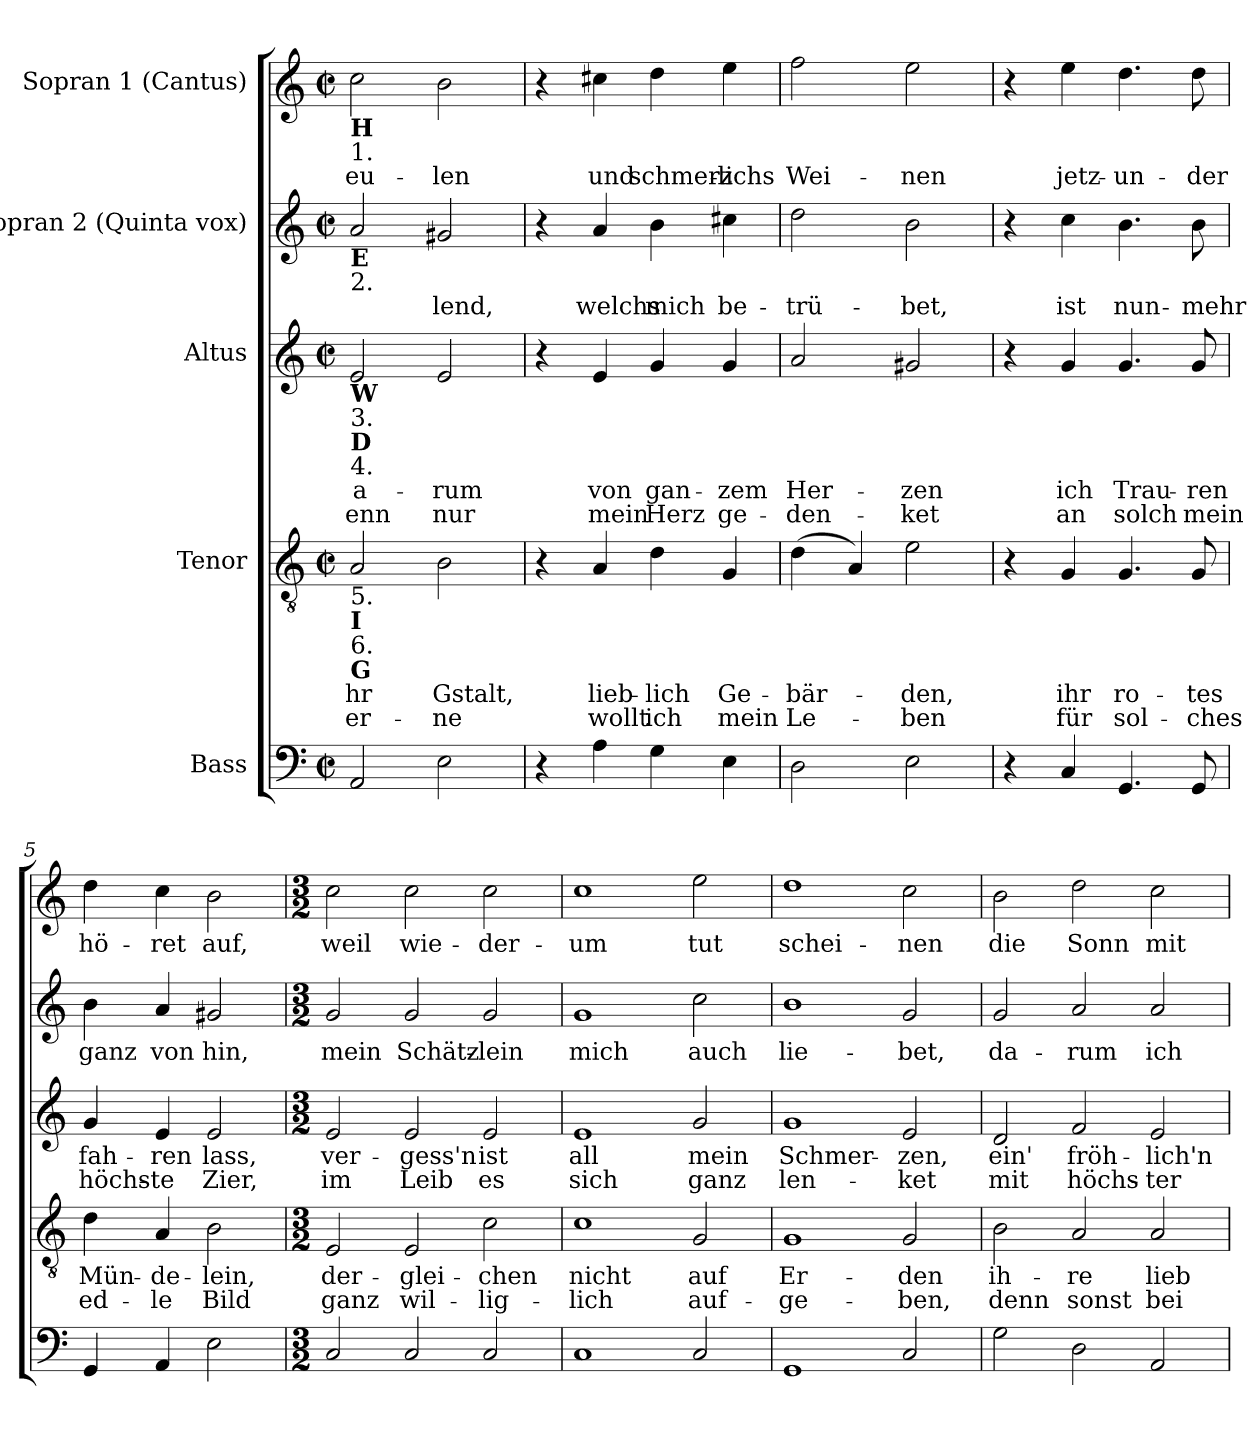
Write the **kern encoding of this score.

**kern	**kern	**text	**text	**kern	**text	**text	**kern	**text	**kern	**text
*part5	*part4	*part4	*part4	*part3	*part3	*part3	*part2	*part2	*part1	*part1
*staff5	*staff4	*staff4	*staff4	*staff3	*staff3	*staff3	*staff2	*staff2	*staff1	*staff1
*I"Bass	*I"Tenor	*	*	*I"Altus	*	*	*I"Sopran 2 (Quinta vox)	*	*I"Sopran 1 (Cantus)	*
*clefF4	*clefGv2	*	*	*clefG2	*	*	*clefG2	*	*clefG2	*
*k[]	*k[]	*	*	*k[]	*	*	*k[]	*	*k[]	*
*M2/2	*M2/2	*	*	*M2/2	*	*	*M2/2	*	*M2/2	*
*met(c|)	*met(c|)	*	*	*met(c|)	*	*	*met(c|)	*	*met(c|)	*
*MM132	*MM132	*	*	*MM132	*	*	*MM132	*	*MM132	*
=1	=1	=1	=1	=1	=1	=1	=1	=1	=1	=1
!	!	!	!	!	!	!	!	!	!LO:TX:b:B:t=H	!
!	!	!	!	!	!	!	!	!	!LO:TX:b:t=1.	!
!	!	!	!	!	!	!	!LO:TX:b:B:t=E	!	!	!
!	!	!	!	!	!	!	!LO:TX:b:t=2.	!	!	!
!	!	!	!	!LO:TX:b:B:t=W	!	!	!	!	!	!
!	!	!	!	!LO:TX:b:t=3.	!	!	!	!	!	!
!	!	!	!	!LO:TX:b:B:t=D	!	!	!	!	!	!
!	!	!	!	!LO:TX:b:t=4.	!	!	!	!	!	!
!	!LO:TX:b:t=5.	!	!	!	!	!	!	!	!	!
!	!LO:TX:b:B:t=I	!	!	!	!	!	!	!	!	!
!	!LO:TX:b:t=6.	!	!	!	!	!	!	!	!	!
!	!LO:TX:b:B:t=G	!	!	!	!	!	!	!	!	!
2AA/	2A/	hr	er-	2e/	a-	enn	2a/	-	2cc\	eu-
2E\	2B\	Gstalt,	-ne	2e/	-rum	nur	2g#X/	-lend,	2b\	-len
=2	=2	=2	=2	=2	=2	=2	=2	=2	=2	=2
4r	4r	.	.	4r	.	.	4r	.	4r	.
4A\	4A/	lieb-	wollt	4e/	von	mein	4a/	welchs	4cc#X\	und
4G\	4d\	-lich	ich	4g/	gan-	Herz	4b\	mich	4dd\	schmerz-
4E\	4G/	Ge-	mein	4g/	-zem	ge-	4cc#X\	be-	4ee\	-lichs
=3	=3	=3	=3	=3	=3	=3	=3	=3	=3	=3
2D\	(4d\	-bär-	Le-	2a/	Her-	-den-	2dd\	-trü-	2ff\	Wei-
.	4A/)	.	.	.	.	.	.	.	.	.
2E\	2e\	-den,	-ben	2g#X/	-zen	-ket	2b\	-bet,	2ee\	-nen
=4	=4	=4	=4	=4	=4	=4	=4	=4	=4	=4
4r	4r	.	.	4r	.	.	4r	.	4r	.
4C/	4G/	ihr	für	4g/	ich	an	4cc\	ist	4ee\	jetz-
4.GG/	4.G/	ro-	sol-	4.g/	Trau-	solch	4.b\	nun-	4.dd\	-un-
8GG/	8G/	-tes	-ches	8g/	-ren	mein	8b\	-mehr	8dd\	-der
=5	=5	=5	=5	=5	=5	=5	=5	=5	=5	=5
4GG/	4d\	Mün-	ed-	4g/	fah-	höchs-	4b\	ganz	4dd\	hö-
4AA/	4A/	-de-	-le	4e/	-ren	-te	4a/	von	4cc\	-ret
2E\	2B\	-lein,	Bild	2e/	lass,	Zier,	2g#X/	hin,	2b\	auf,
!!LO:LB:g=z
=6	=6	=6	=6	=6	=6	=6	=6	=6	=6	=6
*M3/2	*M3/2	*	*	*M3/2	*	*	*M3/2	*	*M3/2	*
2C/	2E/	der-	ganz	2e/	ver-	im	2g/	mein	2cc\	weil
2C/	2E/	-glei-	wil-	2e/	-gess'n	Leib	2g/	Schätz-	2cc\	wie-
2C/	2c\	-chen	-lig-	2e/	ist	es	2g/	-lein	2cc\	-der-
=7	=7	=7	=7	=7	=7	=7	=7	=7	=7	=7
1C	1c	nicht	-lich	1e	all	sich	1g	mich	1cc	-um
2C/	2G/	auf	auf-	2g/	mein	ganz	2cc\	auch	2ee\	tut
=8	=8	=8	=8	=8	=8	=8	=8	=8	=8	=8
1GG	1G	Er-	-ge-	1g	Schmer-	len-	1b	lie-	1dd	schei-
2C/	2G/	-den	-ben,	2e/	-zen,	-ket	2g/	-bet,	2cc\	-nen
=9	=9	=9	=9	=9	=9	=9	=9	=9	=9	=9
2G\	2B\	ih-	denn	2d/	ein'	mit	2g/	da-	2b\	die
2D\	2A/	-re	sonst	2f/	fröh-	höchs-	2a/	-rum	2dd\	Sonn
2AA/	2A/	lieb	bei	2e/	-lich'n	-ter	2a/	ich	2cc\	mit
=	=	=	=	=	=	=	=	=	=	=
*-	*-	*-	*-	*-	*-	*-	*-	*-	*-	*-
